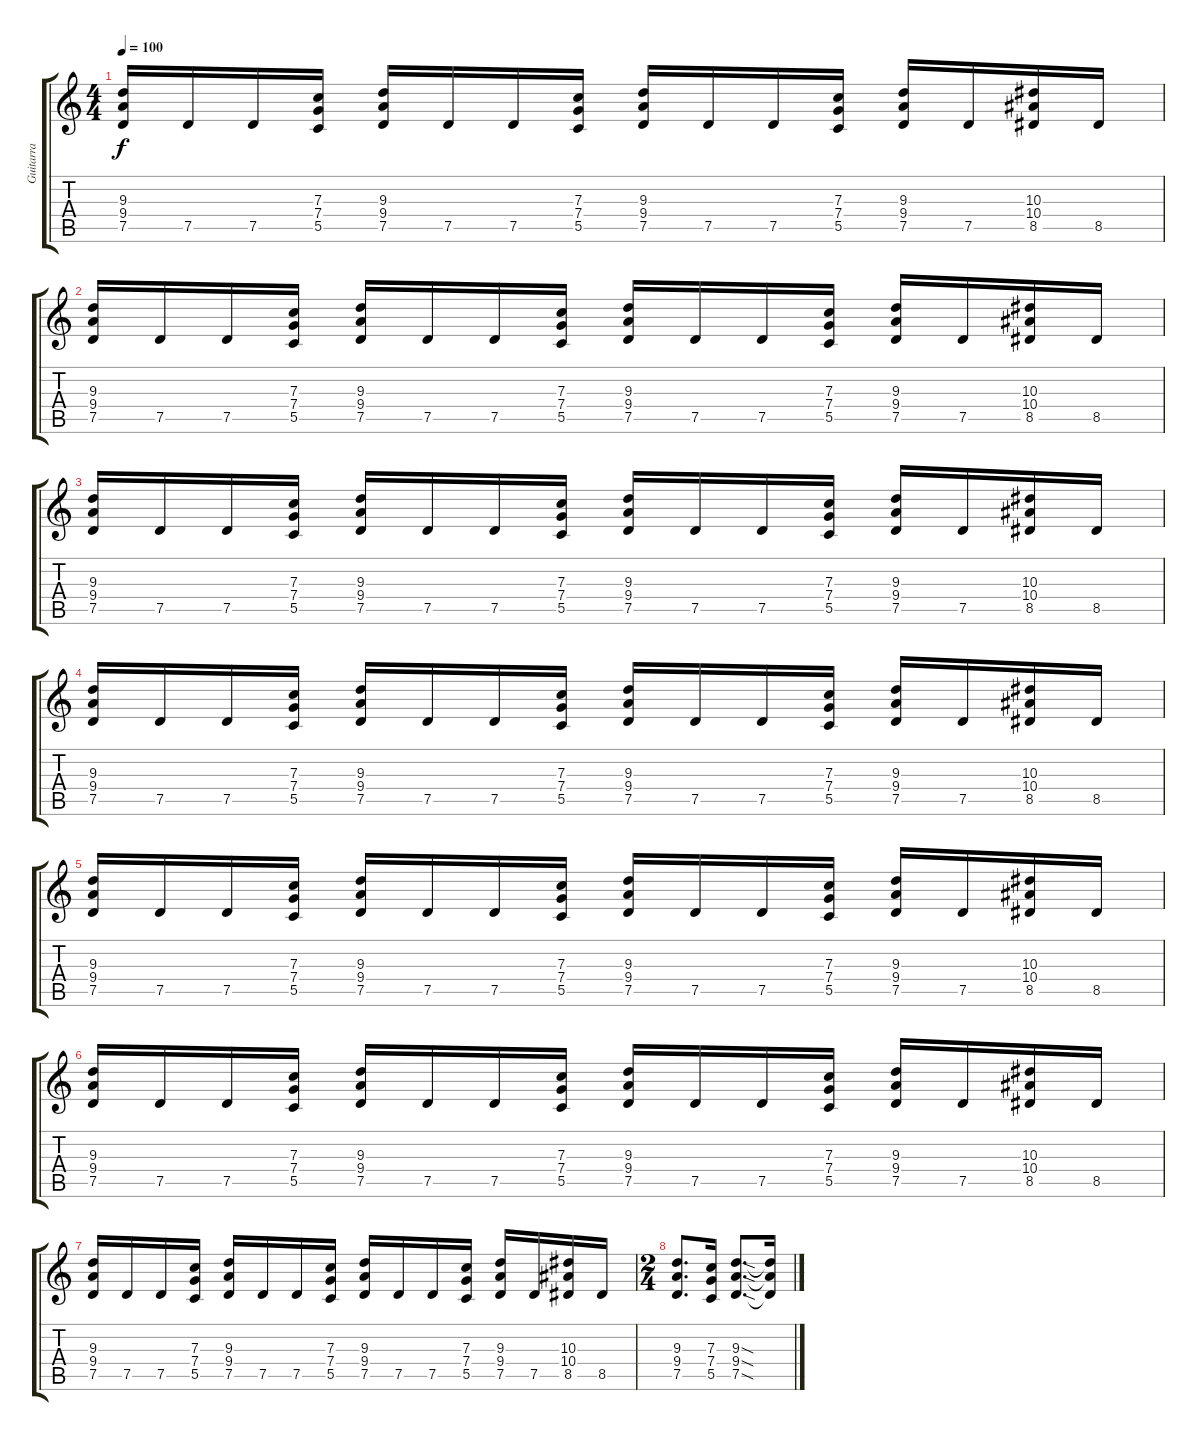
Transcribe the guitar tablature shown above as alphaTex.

\track ("Guitarra" "Guitarra") {instrument distortionguitar}
\staff {score tabs}
\tuning (D4 A3 F3 C3 G2 D2) {hide}
\ts (4 4)
\tempo 100
\clef g2
\ks c
(9.3 9.4 7.5).16{dy f} 7.5.16 7.5.16 (7.3 7.4 5.5).16 (9.3 9.4 7.5).16 7.5.16 7.5.16 (7.3 7.4 5.5).16 (9.3 9.4 7.5).16 7.5.16 7.5.16 (7.3 7.4 5.5).16 (9.3 9.4 7.5).16 7.5.16 (10.3 10.4 8.5).16 8.5.16 |
(9.3 9.4 7.5).16 7.5.16 7.5.16 (7.3 7.4 5.5).16 (9.3 9.4 7.5).16 7.5.16 7.5.16 (7.3 7.4 5.5).16 (9.3 9.4 7.5).16 7.5.16 7.5.16 (7.3 7.4 5.5).16 (9.3 9.4 7.5).16 7.5.16 (10.3 10.4 8.5).16 8.5.16 |
(9.3 9.4 7.5).16 7.5.16 7.5.16 (7.3 7.4 5.5).16 (9.3 9.4 7.5).16 7.5.16 7.5.16 (7.3 7.4 5.5).16 (9.3 9.4 7.5).16 7.5.16 7.5.16 (7.3 7.4 5.5).16 (9.3 9.4 7.5).16 7.5.16 (10.3 10.4 8.5).16 8.5.16 |
(9.3 9.4 7.5).16 7.5.16 7.5.16 (7.3 7.4 5.5).16 (9.3 9.4 7.5).16 7.5.16 7.5.16 (7.3 7.4 5.5).16 (9.3 9.4 7.5).16 7.5.16 7.5.16 (7.3 7.4 5.5).16 (9.3 9.4 7.5).16 7.5.16 (10.3 10.4 8.5).16 8.5.16 |
(9.3 9.4 7.5).16 7.5.16 7.5.16 (7.3 7.4 5.5).16 (9.3 9.4 7.5).16 7.5.16 7.5.16 (7.3 7.4 5.5).16 (9.3 9.4 7.5).16 7.5.16 7.5.16 (7.3 7.4 5.5).16 (9.3 9.4 7.5).16 7.5.16 (10.3 10.4 8.5).16 8.5.16 |
(9.3 9.4 7.5).16 7.5.16 7.5.16 (7.3 7.4 5.5).16 (9.3 9.4 7.5).16 7.5.16 7.5.16 (7.3 7.4 5.5).16 (9.3 9.4 7.5).16 7.5.16 7.5.16 (7.3 7.4 5.5).16 (9.3 9.4 7.5).16 7.5.16 (10.3 10.4 8.5).16 8.5.16 |
(9.3 9.4 7.5).16 7.5.16 7.5.16 (7.3 7.4 5.5).16 (9.3 9.4 7.5).16 7.5.16 7.5.16 (7.3 7.4 5.5).16 (9.3 9.4 7.5).16 7.5.16 7.5.16 (7.3 7.4 5.5).16 (9.3 9.4 7.5).16 7.5.16 (10.3 10.4 8.5).16 8.5.16 |
\ts (2 4)
(9.3 9.4 7.5).8{d volume 14 instrument distortionguitar} (7.3 7.4 5.5).16 (9.3{sod} 9.4{sod} 7.5{sod}).8{d} (9.3{t} 9.4{t} 7.5{t}).16
